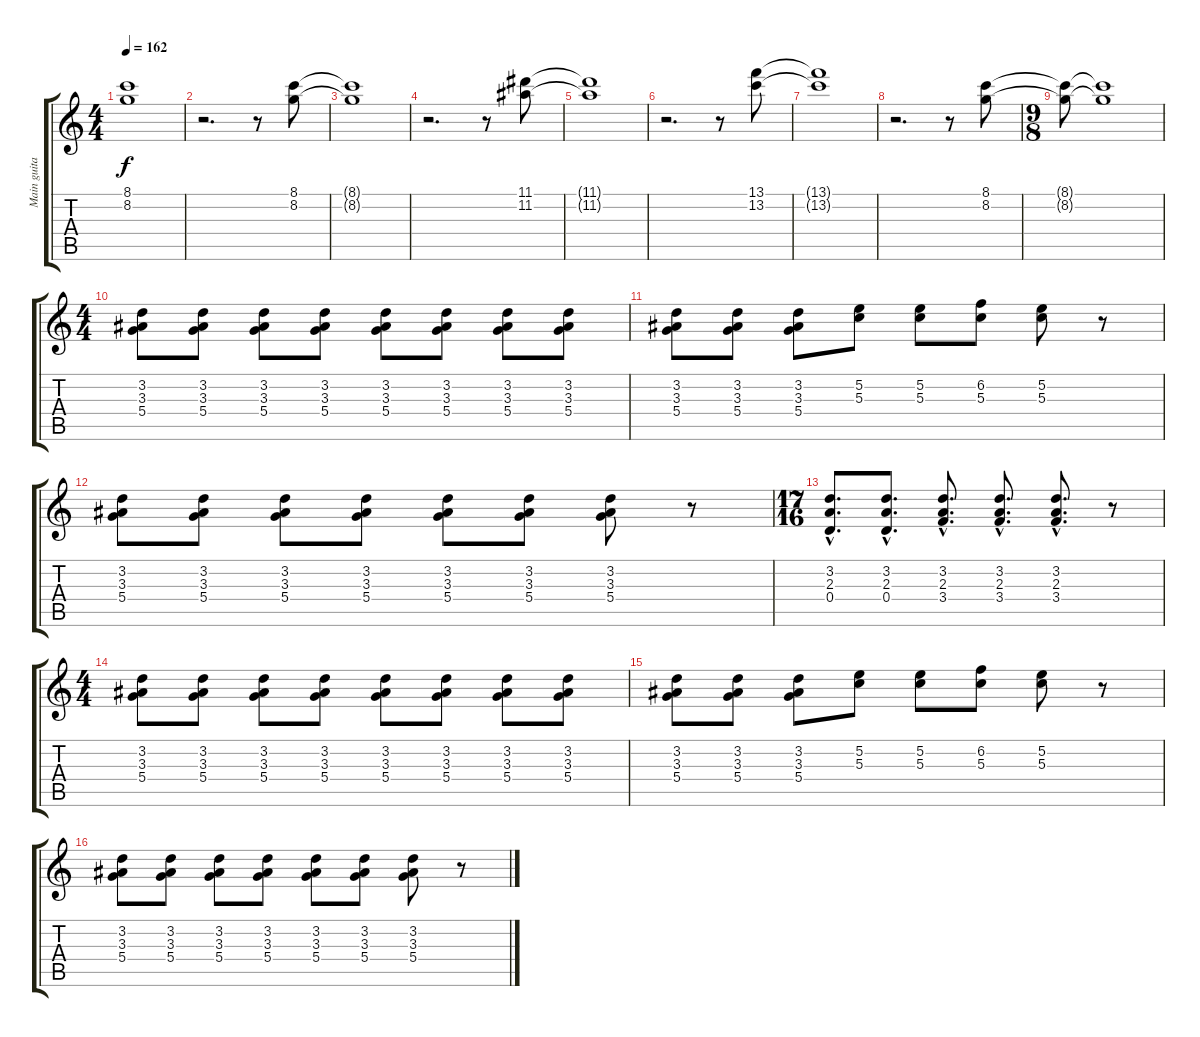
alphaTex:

\track ("Main guitar" "Main guita") {instrument distortionguitar}
\staff {score tabs}
\tuning (E4 B3 G3 D3 A2 D2) {hide}
\ts (4 4)
\tempo 162
\clef g2
\ks c
(8.1{t} 8.2{t}).1{dy f} |
r.2{d} r.8 (8.1 8.2).8 |
(8.1{t} 8.2{t}).1 |
r.2{d} r.8 (11.1 11.2).8 |
(11.1{t} 11.2{t}).1 |
r.2{d} r.8 (13.1 13.2).8 |
(13.1{t} 13.2{t}).1 |
r.2{d} r.8 (8.1 8.2).8 |
\ts (9 8)
(8.1{t} 8.2{t}).8 (8.1{t} 8.2{t}).1 |
\ts (4 4)
(3.2 3.3 5.4).8 (3.2 3.3 5.4).8 (3.2 3.3 5.4).8 (3.2 3.3 5.4).8 (3.2 3.3 5.4).8 (3.2 3.3 5.4).8 (3.2 3.3 5.4).8 (3.2 3.3 5.4).8 |
(3.2 3.3 5.4).8 (3.2 3.3 5.4).8 (3.2 3.3 5.4).8 (5.2 5.3).8 (5.2 5.3).8 (6.2 5.3).8 (5.2 5.3).8 r.8 |
(3.2 3.3 5.4).8 (3.2 3.3 5.4).8 (3.2 3.3 5.4).8 (3.2 3.3 5.4).8 (3.2 3.3 5.4).8 (3.2 3.3 5.4).8 (3.2 3.3 5.4).8 r.8 |
\ts (17 16)
(3.2{hac} 2.3{hac} 0.4{hac}).8{d} (3.2{hac} 2.3{hac} 0.4{hac}).8{d} (3.2{hac} 2.3{hac} 3.4{hac}).8{d} (3.2{hac} 2.3{hac} 3.4{hac}).8{d} (3.2{hac} 2.3{hac} 3.4{hac}).8{d} r.8 |
\ts (4 4)
(3.2 3.3 5.4).8 (3.2 3.3 5.4).8 (3.2 3.3 5.4).8 (3.2 3.3 5.4).8 (3.2 3.3 5.4).8 (3.2 3.3 5.4).8 (3.2 3.3 5.4).8 (3.2 3.3 5.4).8 |
(3.2 3.3 5.4).8 (3.2 3.3 5.4).8 (3.2 3.3 5.4).8 (5.2 5.3).8 (5.2 5.3).8 (6.2 5.3).8 (5.2 5.3).8 r.8 |
(3.2 3.3 5.4).8 (3.2 3.3 5.4).8 (3.2 3.3 5.4).8 (3.2 3.3 5.4).8 (3.2 3.3 5.4).8 (3.2 3.3 5.4).8 (3.2 3.3 5.4).8 r.8
